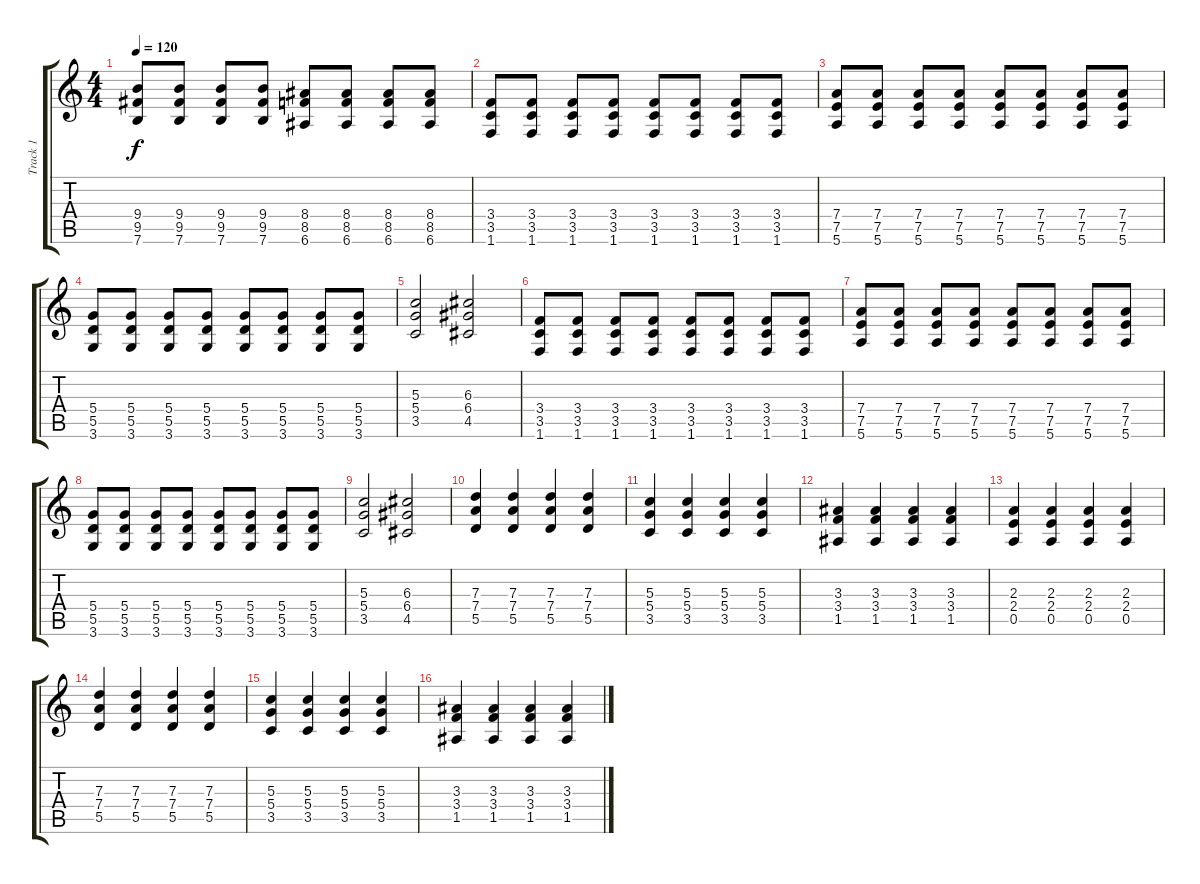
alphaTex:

\track ("Track 1" "Track 1") {instrument distortionguitar}
\staff {score tabs}
\tuning (E4 B3 G3 D3 A2 E2) {hide}
\ts (4 4)
\tempo 120
\clef g2
\ks c
(9.4 9.5 7.6).8{dy f} (9.4 9.5 7.6).8 (9.4 9.5 7.6).8 (9.4 9.5 7.6).8 (8.4 8.5 6.6).8 (8.4 8.5 6.6).8 (8.4 8.5 6.6).8 (8.4 8.5 6.6).8 |
(3.4 3.5 1.6).8 (3.4 3.5 1.6).8 (3.4 3.5 1.6).8 (3.4 3.5 1.6).8 (3.4 3.5 1.6).8 (3.4 3.5 1.6).8 (3.4 3.5 1.6).8 (3.4 3.5 1.6).8 |
(7.4 7.5 5.6).8 (7.4 7.5 5.6).8 (7.4 7.5 5.6).8 (7.4 7.5 5.6).8 (7.4 7.5 5.6).8 (7.4 7.5 5.6).8 (7.4 7.5 5.6).8 (7.4 7.5 5.6).8 |
(5.4 5.5 3.6).8 (5.4 5.5 3.6).8 (5.4 5.5 3.6).8 (5.4 5.5 3.6).8 (5.4 5.5 3.6).8 (5.4 5.5 3.6).8 (5.4 5.5 3.6).8 (5.4 5.5 3.6).8 |
(5.3 5.4 3.5).2 (6.3 6.4 4.5).2 |
(3.4 3.5 1.6).8 (3.4 3.5 1.6).8 (3.4 3.5 1.6).8 (3.4 3.5 1.6).8 (3.4 3.5 1.6).8 (3.4 3.5 1.6).8 (3.4 3.5 1.6).8 (3.4 3.5 1.6).8 |
(7.4 7.5 5.6).8 (7.4 7.5 5.6).8 (7.4 7.5 5.6).8 (7.4 7.5 5.6).8 (7.4 7.5 5.6).8 (7.4 7.5 5.6).8 (7.4 7.5 5.6).8 (7.4 7.5 5.6).8 |
(5.4 5.5 3.6).8 (5.4 5.5 3.6).8 (5.4 5.5 3.6).8 (5.4 5.5 3.6).8 (5.4 5.5 3.6).8 (5.4 5.5 3.6).8 (5.4 5.5 3.6).8 (5.4 5.5 3.6).8 |
(5.3 5.4 3.5).2 (6.3 6.4 4.5).2 |
(7.3 7.4 5.5).4 (7.3 7.4 5.5).4 (7.3 7.4 5.5).4 (7.3 7.4 5.5).4 |
(5.3 5.4 3.5).4 (5.3 5.4 3.5).4 (5.3 5.4 3.5).4 (5.3 5.4 3.5).4 |
(3.3 3.4 1.5).4 (3.3 3.4 1.5).4 (3.3 3.4 1.5).4 (3.3 3.4 1.5).4 |
(2.3 2.4 0.5).4 (2.3 2.4 0.5).4 (2.3 2.4 0.5).4 (2.3 2.4 0.5).4 |
(7.3 7.4 5.5).4 (7.3 7.4 5.5).4 (7.3 7.4 5.5).4 (7.3 7.4 5.5).4 |
(5.3 5.4 3.5).4 (5.3 5.4 3.5).4 (5.3 5.4 3.5).4 (5.3 5.4 3.5).4 |
(3.3 3.4 1.5).4 (3.3 3.4 1.5).4 (3.3 3.4 1.5).4 (3.3 3.4 1.5).4
